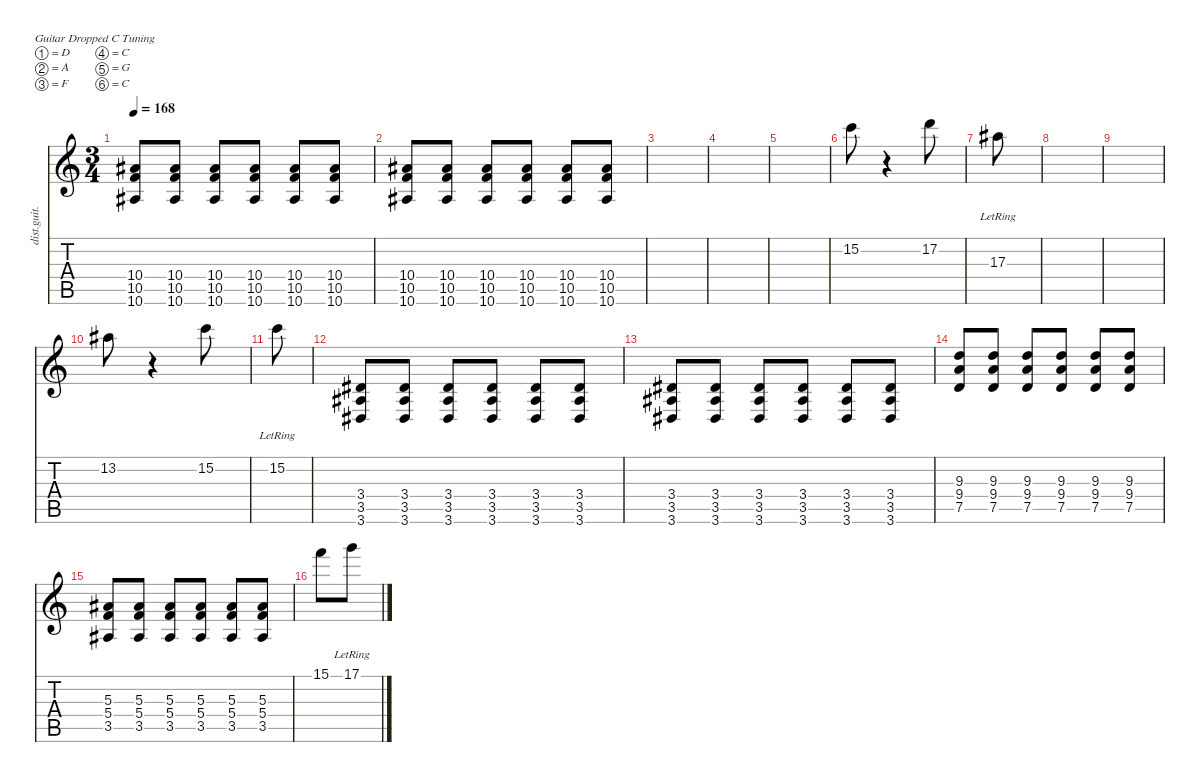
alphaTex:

\defaultSystemsLayout 4
\hideDynamics
\bracketExtendMode nobrackets
\track ("Distortion Guitar" "dist.guit.") {instrument distortionguitar}
\staff {score tabs}
\tuning (D4 A3 F3 C3 G2 C2)
\ts (3 4)
\tempo 168
\clef g2
\ks c
(10.6{acc #} 10.5 10.4{acc #}).8{dy mf} (10.6{acc #} 10.5 10.4{acc #}).8 (10.6{acc #} 10.5 10.4{acc #}).8 (10.6{acc #} 10.5 10.4{acc #}).8 (10.6{acc #} 10.5 10.4{acc #}).8 (10.6{acc #} 10.5 10.4{acc #}).8 |
(10.6{acc #} 10.5 10.4{acc #}).8 (10.6{acc #} 10.5 10.4{acc #}).8 (10.6{acc #} 10.5 10.4{acc #}).8 (10.6{acc #} 10.5 10.4{acc #}).8 (10.6{acc #} 10.5 10.4{acc #}).8 (10.6{acc #} 10.5 10.4{acc #}).8 |
|
|
|
15.2.8 r.4 17.2.8 |
17.3{lr acc #}.8 |
|
|
13.2{acc #}.8 r.4 15.2.8 |
15.2{lr}.8 |
(3.6{acc #} 3.5{acc #} 3.4{acc #}).8 (3.6{acc #} 3.5{acc #} 3.4{acc #}).8 (3.6{acc #} 3.5{acc #} 3.4{acc #}).8 (3.6{acc #} 3.4{acc #} 3.5{acc #}).8 (3.6{acc #} 3.5{acc #} 3.4{acc #}).8 (3.6{acc #} 3.5{acc #} 3.4{acc #}).8 |
(3.6{acc #} 3.5{acc #} 3.4{acc #}).8 (3.6{acc #} 3.5{acc #} 3.4{acc #}).8 (3.4{acc #} 3.5{acc #} 3.6{acc #}).8 (3.6{acc #} 3.5{acc #} 3.4{acc #}).8 (3.4{acc #} 3.5{acc #} 3.6{acc #}).8 (3.6{acc #} 3.5{acc #} 3.4{acc #}).8 |
(7.5 9.4 9.3).8 (7.5 9.3 9.4).8 (7.5 9.4 9.3).8 (7.5 9.4 9.3).8 (7.5 9.4 9.3).8 (7.5 9.4 9.3).8 |
(3.5{acc #} 5.4 5.3{acc #}).8 (3.5{acc #} 5.4 5.3{acc #}).8 (3.5{acc #} 5.4 5.3{acc #}).8 (3.5{acc #} 5.4 5.3{acc #}).8 (3.5{acc #} 5.4 5.3{acc #}).8 (3.5{acc #} 5.4 5.3{acc #}).8 |
15.1.8 17.1{lr}.8
